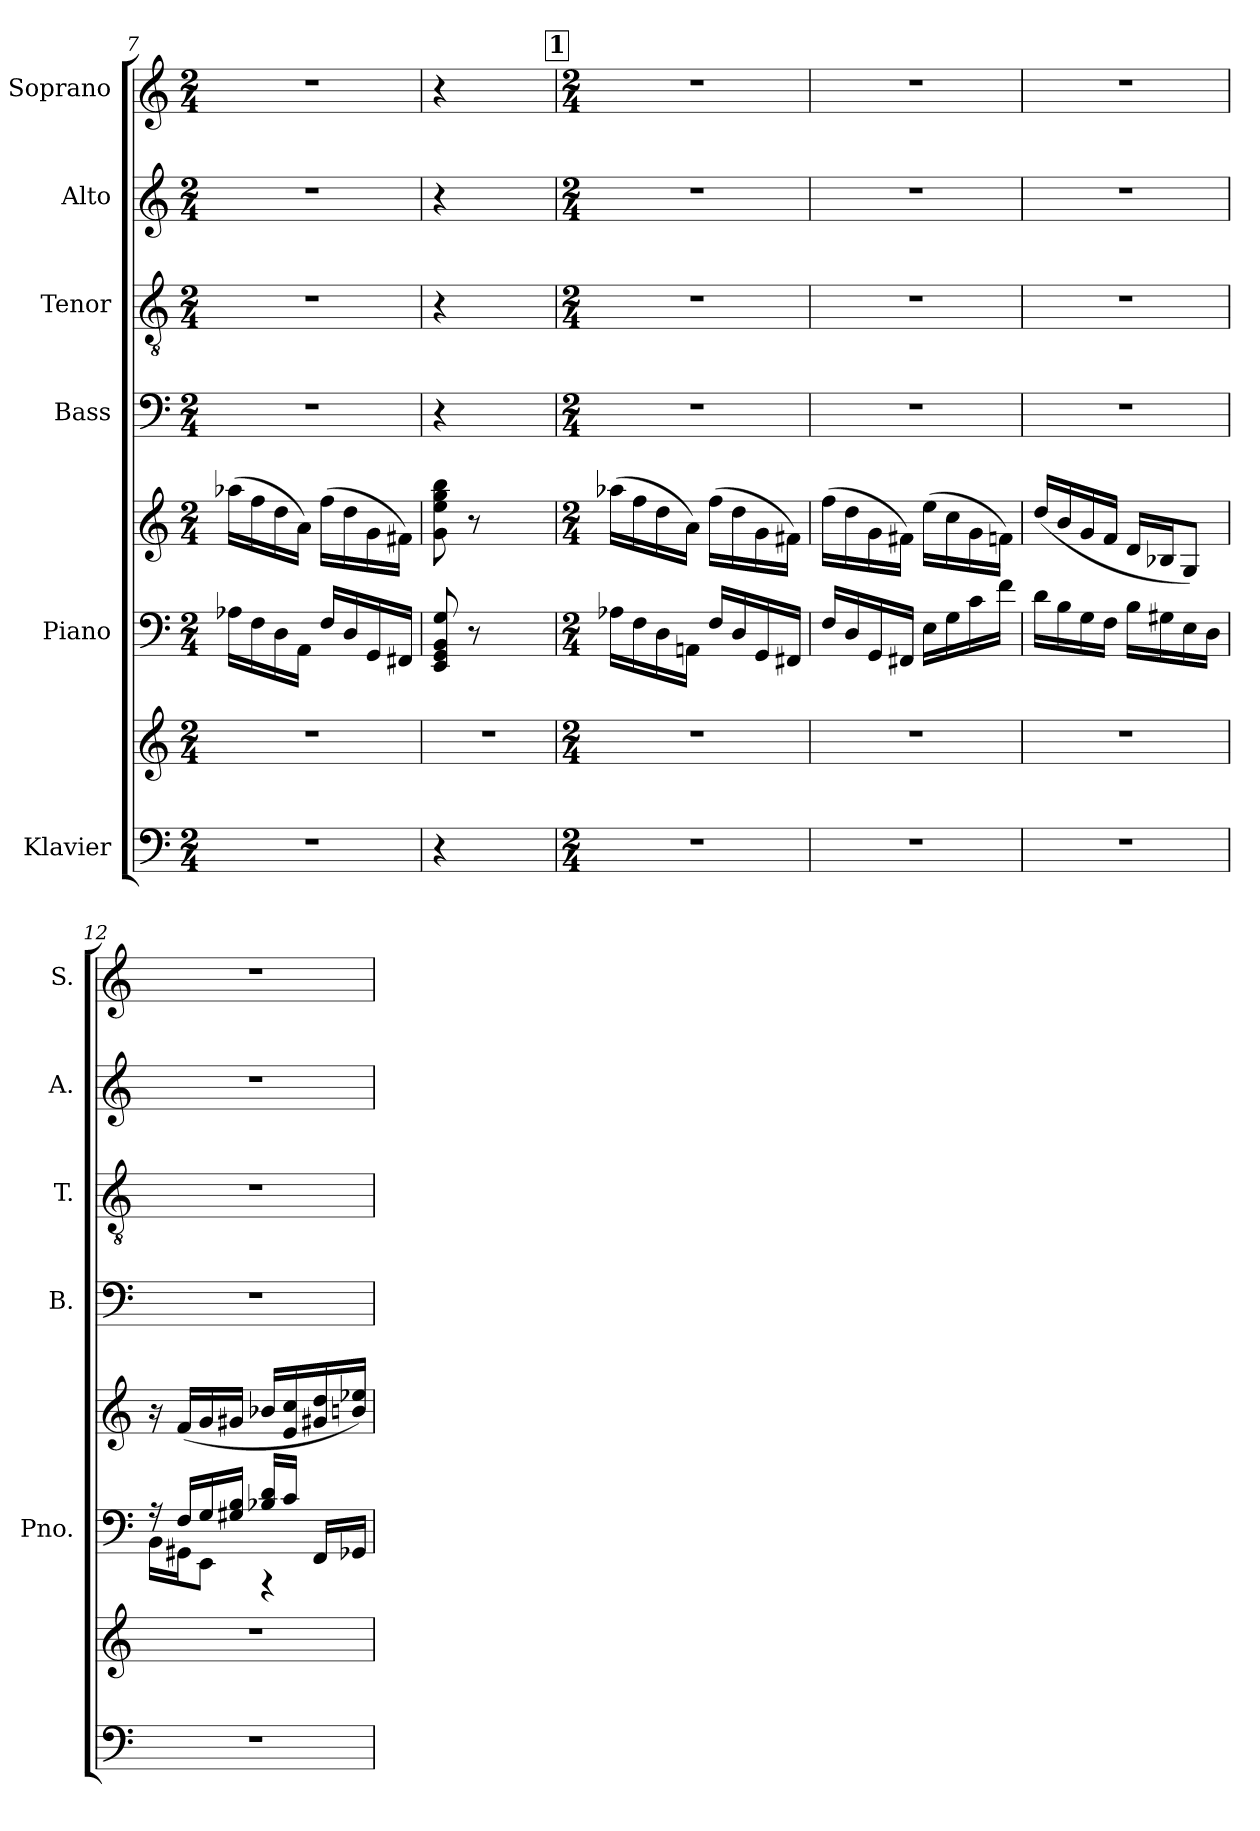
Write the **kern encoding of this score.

**kern	**kern	**kern	**kern	**kern	**kern	**kern	**kern
*part6	*part6	*part5	*part5	*part4	*part3	*part2	*part1
*staff8	*staff7	*staff6	*staff5	*staff4	*staff3	*staff2	*staff1
*I"Klavier	*	*I"Piano	*	*I"Bass	*I"Tenor	*I"Alto	*I"Soprano
*	*	*I'Pno.	*	*I'B.	*I'T.	*I'A.	*I'S.
*clefF4	*clefG2	*clefF4	*clefG2	*clefF4	*clefGv2	*clefG2	*clefG2
*k[]	*k[]	*k[]	*k[]	*k[]	*k[]	*k[]	*k[]
*M2/4	*M2/4	*M2/4	*M2/4	*M2/4	*M2/4	*M2/4	*M2/4
=7	=7	=7	=7	=7	=7	=7	=7
2r	2r	16A-X\LL	(>16aa-X\LL	2r	2r	2r	2r
.	.	16F\	16ff\	.	.	.	.
.	.	16D\	16dd\	.	.	.	.
.	.	16AA\JJ	16a\JJ)	.	.	.	.
.	.	16F/LL	(>16ff\LL	.	.	.	.
.	.	16D/	16dd\	.	.	.	.
.	.	16GG/	16g\	.	.	.	.
.	.	16FF#X/JJ	16f#X\JJ)	.	.	.	.
=8	=8	=8	=8	=8	=8	=8	=8
4r	2r	8EE/ 8GG/ 8BB/ 8G/	8g\ 8ee\ 8gg\ 8bb\	4r	4r	4r	4r
.	.	8r	8r	.	.	.	.
4ryy	.	4ryy	4ryy	4ryy	4ryy	4ryy	4ryy
!!LO:REH:place=s1:a:B:fs=14:t=1
=9	=9	=9	=9	=9	=9	=9	=9
*M2/4	*M2/4	*M2/4	*M2/4	*M2/4	*M2/4	*M2/4	*M2/4
2r	2r	16A-X\LL	(>16aa-X\LL	2r	2r	2r	2r
.	.	16F\	16ff\	.	.	.	.
.	.	16D\	16dd\	.	.	.	.
.	.	16AAn\JJ	16a\JJ)	.	.	.	.
.	.	16F/LL	(>16ff\LL	.	.	.	.
.	.	16D/	16dd\	.	.	.	.
.	.	16GG/	16g\	.	.	.	.
.	.	16FF#X/JJ	16f#X\JJ)	.	.	.	.
=10	=10	=10	=10	=10	=10	=10	=10
2r	2r	16F/LL	(>16ff\LL	2r	2r	2r	2r
.	.	16D/	16dd\	.	.	.	.
.	.	16GG/	16g\	.	.	.	.
.	.	16FF#X/JJ	16f#X\JJ)	.	.	.	.
.	.	16E\LL	(>16ee\LL	.	.	.	.
.	.	16G\	16cc\	.	.	.	.
.	.	16c\	16g\	.	.	.	.
.	.	16f\JJ	16fn\JJ)	.	.	.	.
=11	=11	=11	=11	=11	=11	=11	=11
2r	2r	16d\LL	(>16dd/LL	2r	2r	2r	2r
.	.	16B\	16b/	.	.	.	.
.	.	16G\	16g/	.	.	.	.
.	.	16F\JJ	16f/JJ	.	.	.	.
.	.	16B\LL	16d/LL	.	.	.	.
.	.	16G#X\	16B-X/J	.	.	.	.
.	.	16E\	8G/J)	.	.	.	.
.	.	16D\JJ	.	.	.	.	.
=12	=12	=12	=12	=12	=12	=12	=12
*	*	*^	*	*	*	*	*
2r	2r	16r	16BB\LL	16r	2r	2r	2r	2r
.	.	16F/LL	16GG#X\J	(>16f/LL	.	.	.	.
.	.	16G/	8EE\J	16g/	.	.	.	.
.	.	16G#X/ 16B/JJ	.	16g#X/JJ	.	.	.	.
.	.	16B-X/ 16d/LL	4r	16b-X/LL	.	.	.	.
.	.	16c/JJ	.	16e/ 16cc/	.	.	.	.
.	.	16FF/LL	.	16g#X/ 16dd/	.	.	.	.
.	.	16GG-X/JJ	.	16bn/ 16ee-X/JJ)	.	.	.	.
*	*	*v	*v	*	*	*	*	*
=	=	=	=	=	=	=	=
*-	*-	*-	*-	*-	*-	*-	*-
